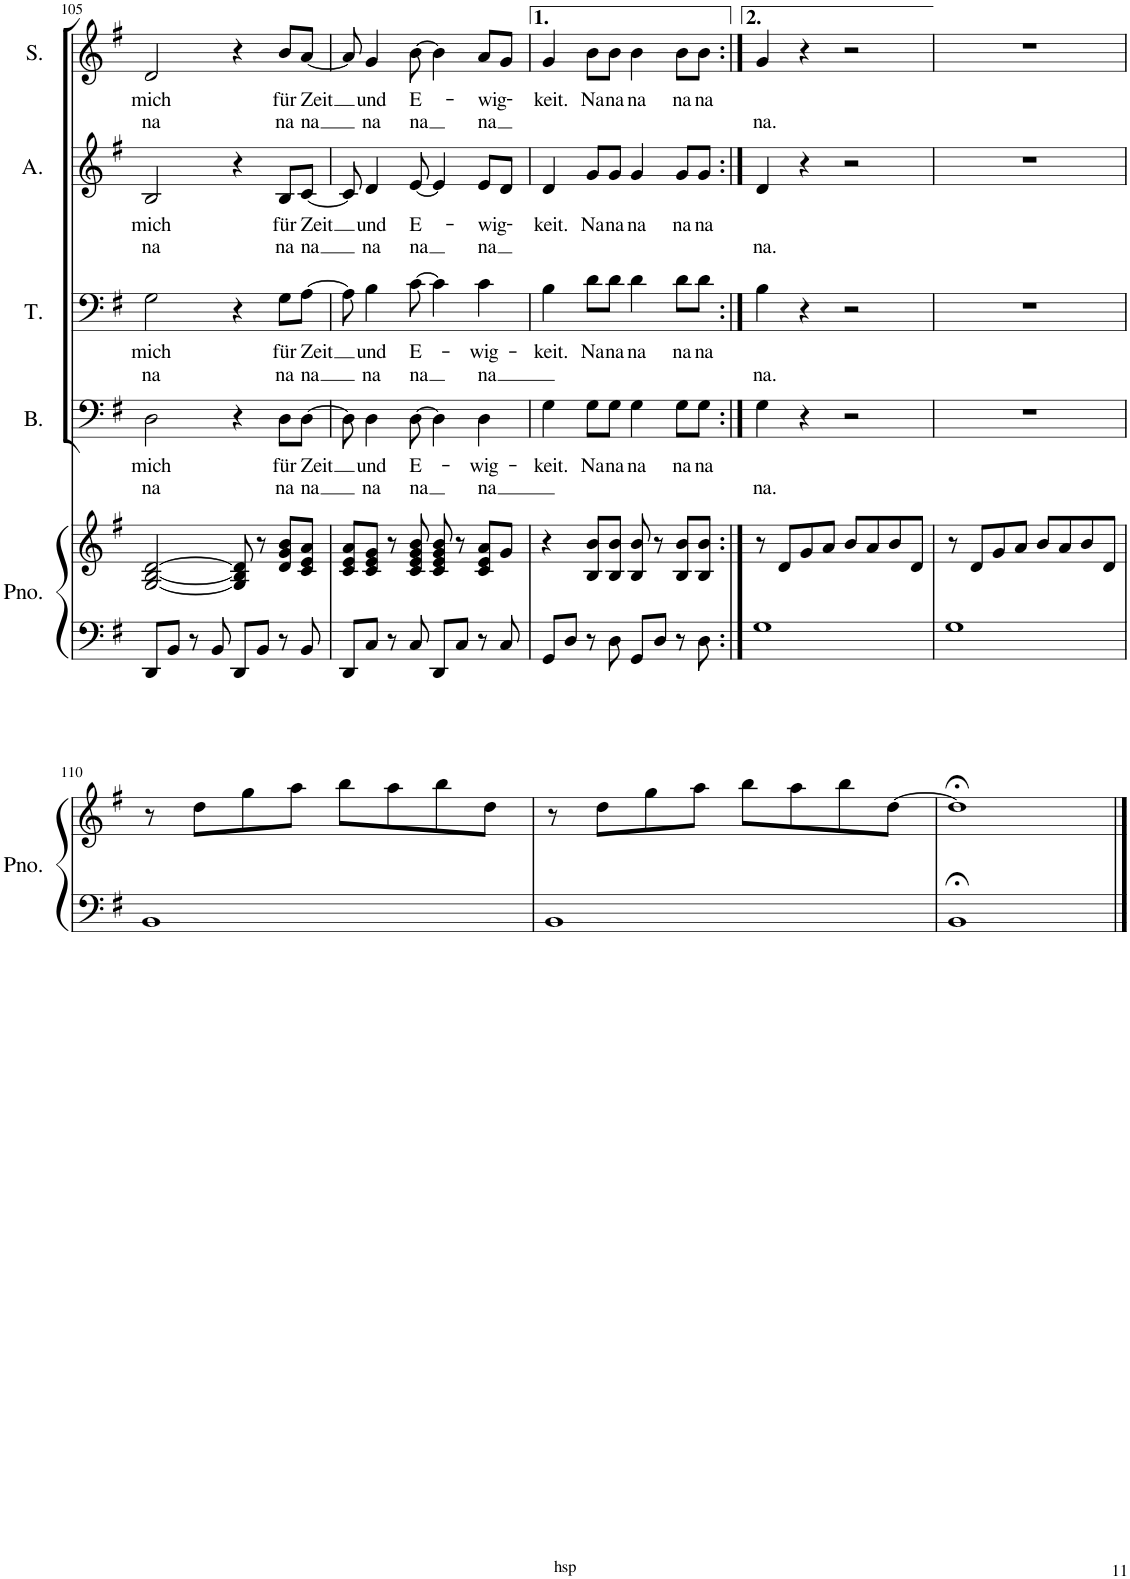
**kern	**kern	**kern	**text	**text	**kern	**text	**text	**kern	**text	**text	**kern	**text	**text
*part5	*part5	*part4	*part4	*part4	*part3	*part3	*part3	*part2	*part2	*part2	*part1	*part1	*part1
*staff6	*staff5	*staff4	*staff4	*staff4	*staff3	*staff3	*staff3	*staff2	*staff2	*staff2	*staff1	*staff1	*staff1
*I"Piano	*	*I"Bass	*	*	*I"Tenor	*	*	*I"Alto	*	*	*I"Soprano	*	*
*I'Pno.	*	*I'B.	*	*	*I'T.	*	*	*I'A.	*	*	*I'S.	*	*
!!LO:PB:g=z
*clefF4	*clefG2	*clefF4	*	*	*clefF4	*	*	*clefG2	*	*	*clefG2	*	*
*k[f#]	*k[f#]	*k[f#]	*	*	*k[f#]	*	*	*k[f#]	*	*	*k[f#]	*	*
*M4/4	*M4/4	*M4/4	*	*	*M4/4	*	*	*M4/4	*	*	*M4/4	*	*
=105	=105	=105	=105	=105	=105	=105	=105	=105	=105	=105	=105	=105	=105
!	!	!	!LO:LY:b	!LO:LY:b	!	!LO:LY:b	!LO:LY:b	!	!LO:LY:b	!LO:LY:b	!	!LO:LY:b	!LO:LY:b
8DD/L	[2G/ [2B/ [2d/	2D\	mich	na	2G\	mich	na	2B/	mich	na	2d/	mich	na
8BB/J	.	.	.	.	.	.	.	.	.	.	.	.	.
8r	.	.	.	.	.	.	.	.	.	.	.	.	.
8BB/	.	.	.	.	.	.	.	.	.	.	.	.	.
8DD/L	8G/] 8B/] 8d/]	4r	.	.	4r	.	.	4r	.	.	4r	.	.
8BB/J	8r	.	.	.	.	.	.	.	.	.	.	.	.
!	!	!	!LO:LY:b	!LO:LY:b	!	!LO:LY:b	!LO:LY:b	!	!LO:LY:b	!LO:LY:b	!	!LO:LY:b	!LO:LY:b
8r	8d/ 8g/ 8b/L	8D\L	für	na	8G\L	für	na	8B/L	für	na	8b/L	für	na
!	!	!	!LO:LY:b	!LO:LY:b	!	!LO:LY:b	!LO:LY:b	!	!LO:LY:b	!LO:LY:b	!	!LO:LY:b	!LO:LY:b
8BB/	8c/ 8e/ 8a/J	[8D\J	Zeit	na	[8A\J	Zeit	na	[8c/J	Zeit	na	[8a/J	Zeit	na
=106	=106	=106	=106	=106	=106	=106	=106	=106	=106	=106	=106	=106	=106
8DD/L	8c/ 8e/ 8a/L	8D\]	.	.	8A\]	.	.	8c/]	.	.	8a/]	.	.
!	!	!	!LO:LY:b	!LO:LY:b	!	!LO:LY:b	!LO:LY:b	!	!LO:LY:b	!LO:LY:b	!	!LO:LY:b	!LO:LY:b
8C/J	8c/ 8e/ 8g/J	4D\	und	na	4B\	und	na	4d/	und	na	4g/	und	na
8r	8r	.	.	.	.	.	.	.	.	.	.	.	.
!	!	!	!LO:LY:b	!LO:LY:b	!	!LO:LY:b	!LO:LY:b	!	!LO:LY:b	!LO:LY:b	!	!LO:LY:b	!LO:LY:b
8C/	8c/ 8e/ 8g/ 8b/	[8D\	E-	-na	[8c\	E-	-na	[8e/	E-	-na	[8b\	E-	-na
8DD/L	8c/ 8e/ 8g/ 8b/	4D\]	.	.	4c\]	.	.	4e/]	.	.	4b\]	.	.
8C/J	8r	.	.	.	.	.	.	.	.	.	.	.	.
!	!	!	!LO:LY:b	!LO:LY:b	!	!LO:LY:b	!LO:LY:b	!	!LO:LY:b	!LO:LY:b	!	!LO:LY:b	!LO:LY:b
8r	8c/ 8e/ 8a/L	4D\	-wig-	na	4c\	-wig-	na	8e/L	-wig-	na	8a/L	-wig-	na
8C/	8g/J	.	.	.	.	.	.	8d/J	.	.	8g/J	.	.
=107	=107	=107	=107	=107	=107	=107	=107	=107	=107	=107	=107	=107	=107
!	!	!	!LO:LY:b	!	!	!LO:LY:b	!	!	!LO:LY:b	!	!	!LO:LY:b	!
8GG/L	4r	4G\	-keit.	.	4B\	-keit.	.	4d/	-keit.	.	4g/	-keit.	.
8D/J	.	.	.	.	.	.	.	.	.	.	.	.	.
!	!	!	!LO:LY:b	!	!	!LO:LY:b	!	!	!LO:LY:b	!	!	!LO:LY:b	!
8r	8B/ 8b/L	8G\L	Na	.	8d\L	Na	.	8g/L	Na	.	8b\L	Na	.
!	!	!	!LO:LY:b	!	!	!LO:LY:b	!	!	!LO:LY:b	!	!	!LO:LY:b	!
8D\	8B/ 8b/J	8G\J	na	.	8d\J	na	.	8g/J	na	.	8b\J	na	.
!	!	!	!LO:LY:b	!	!	!LO:LY:b	!	!	!LO:LY:b	!	!	!LO:LY:b	!
8GG/L	8B/ 8b/	4G\	na	.	4d\	na	.	4g/	na	.	4b\	na	.
8D/J	8r	.	.	.	.	.	.	.	.	.	.	.	.
!	!	!	!LO:LY:b	!	!	!LO:LY:b	!	!	!LO:LY:b	!	!	!LO:LY:b	!
8r	8B/ 8b/L	8G\L	na	.	8d\L	na	.	8g/L	na	.	8b\L	na	.
!	!	!	!LO:LY:b	!	!	!LO:LY:b	!	!	!LO:LY:b	!	!	!LO:LY:b	!
8D\	8B/ 8b/J	8G\J	na	.	8d\J	na	.	8g/J	na	.	8b\J	na	.
=108:|!	=108:|!	=108:|!	=108:|!	=108:|!	=108:|!	=108:|!	=108:|!	=108:|!	=108:|!	=108:|!	=108:|!	=108:|!	=108:|!
!	!	!	!	!LO:LY:b	!	!	!LO:LY:b	!	!	!LO:LY:b	!	!	!LO:LY:b
1G	8r	4G\	.	na.	4B\	.	na.	4d/	.	na.	4g/	.	na.
.	8d/L	.	.	.	.	.	.	.	.	.	.	.	.
.	8g/	4r	.	.	4r	.	.	4r	.	.	4r	.	.
.	8a/J	.	.	.	.	.	.	.	.	.	.	.	.
.	8b/L	2r	.	.	2r	.	.	2r	.	.	2r	.	.
.	8a/	.	.	.	.	.	.	.	.	.	.	.	.
.	8b/	.	.	.	.	.	.	.	.	.	.	.	.
.	8d/J	.	.	.	.	.	.	.	.	.	.	.	.
=109	=109	=109	=109	=109	=109	=109	=109	=109	=109	=109	=109	=109	=109
1G	8r	1r	.	.	1r	.	.	1r	.	.	1r	.	.
.	8d/L	.	.	.	.	.	.	.	.	.	.	.	.
.	8g/	.	.	.	.	.	.	.	.	.	.	.	.
.	8a/J	.	.	.	.	.	.	.	.	.	.	.	.
.	8b/L	.	.	.	.	.	.	.	.	.	.	.	.
.	8a/	.	.	.	.	.	.	.	.	.	.	.	.
.	8b/	.	.	.	.	.	.	.	.	.	.	.	.
.	8d/J	.	.	.	.	.	.	.	.	.	.	.	.
!!LO:LB:g=z
=110	=110	=110	=110	=110	=110	=110	=110	=110	=110	=110	=110	=110	=110
1BB	8r	1r	.	.	1r	.	.	1r	.	.	1r	.	.
.	8dd\L	.	.	.	.	.	.	.	.	.	.	.	.
.	8gg\	.	.	.	.	.	.	.	.	.	.	.	.
.	8aa\J	.	.	.	.	.	.	.	.	.	.	.	.
.	8bb\L	.	.	.	.	.	.	.	.	.	.	.	.
.	8aa\	.	.	.	.	.	.	.	.	.	.	.	.
.	8bb\	.	.	.	.	.	.	.	.	.	.	.	.
.	8dd\J	.	.	.	.	.	.	.	.	.	.	.	.
=111	=111	=111	=111	=111	=111	=111	=111	=111	=111	=111	=111	=111	=111
1BB	8r	1r	.	.	1r	.	.	1r	.	.	1r	.	.
.	8dd\L	.	.	.	.	.	.	.	.	.	.	.	.
.	8gg\	.	.	.	.	.	.	.	.	.	.	.	.
.	8aa\J	.	.	.	.	.	.	.	.	.	.	.	.
.	8bb\L	.	.	.	.	.	.	.	.	.	.	.	.
.	8aa\	.	.	.	.	.	.	.	.	.	.	.	.
.	8bb\	.	.	.	.	.	.	.	.	.	.	.	.
.	[8dd\J	.	.	.	.	.	.	.	.	.	.	.	.
=112	=112	=112	=112	=112	=112	=112	=112	=112	=112	=112	=112	=112	=112
1BB;<	1dd;<]	1r	.	.	1r	.	.	1r	.	.	1r	.	.
==	==	==	==	==	==	==	==	==	==	==	==	==	==
*-	*-	*-	*-	*-	*-	*-	*-	*-	*-	*-	*-	*-	*-
